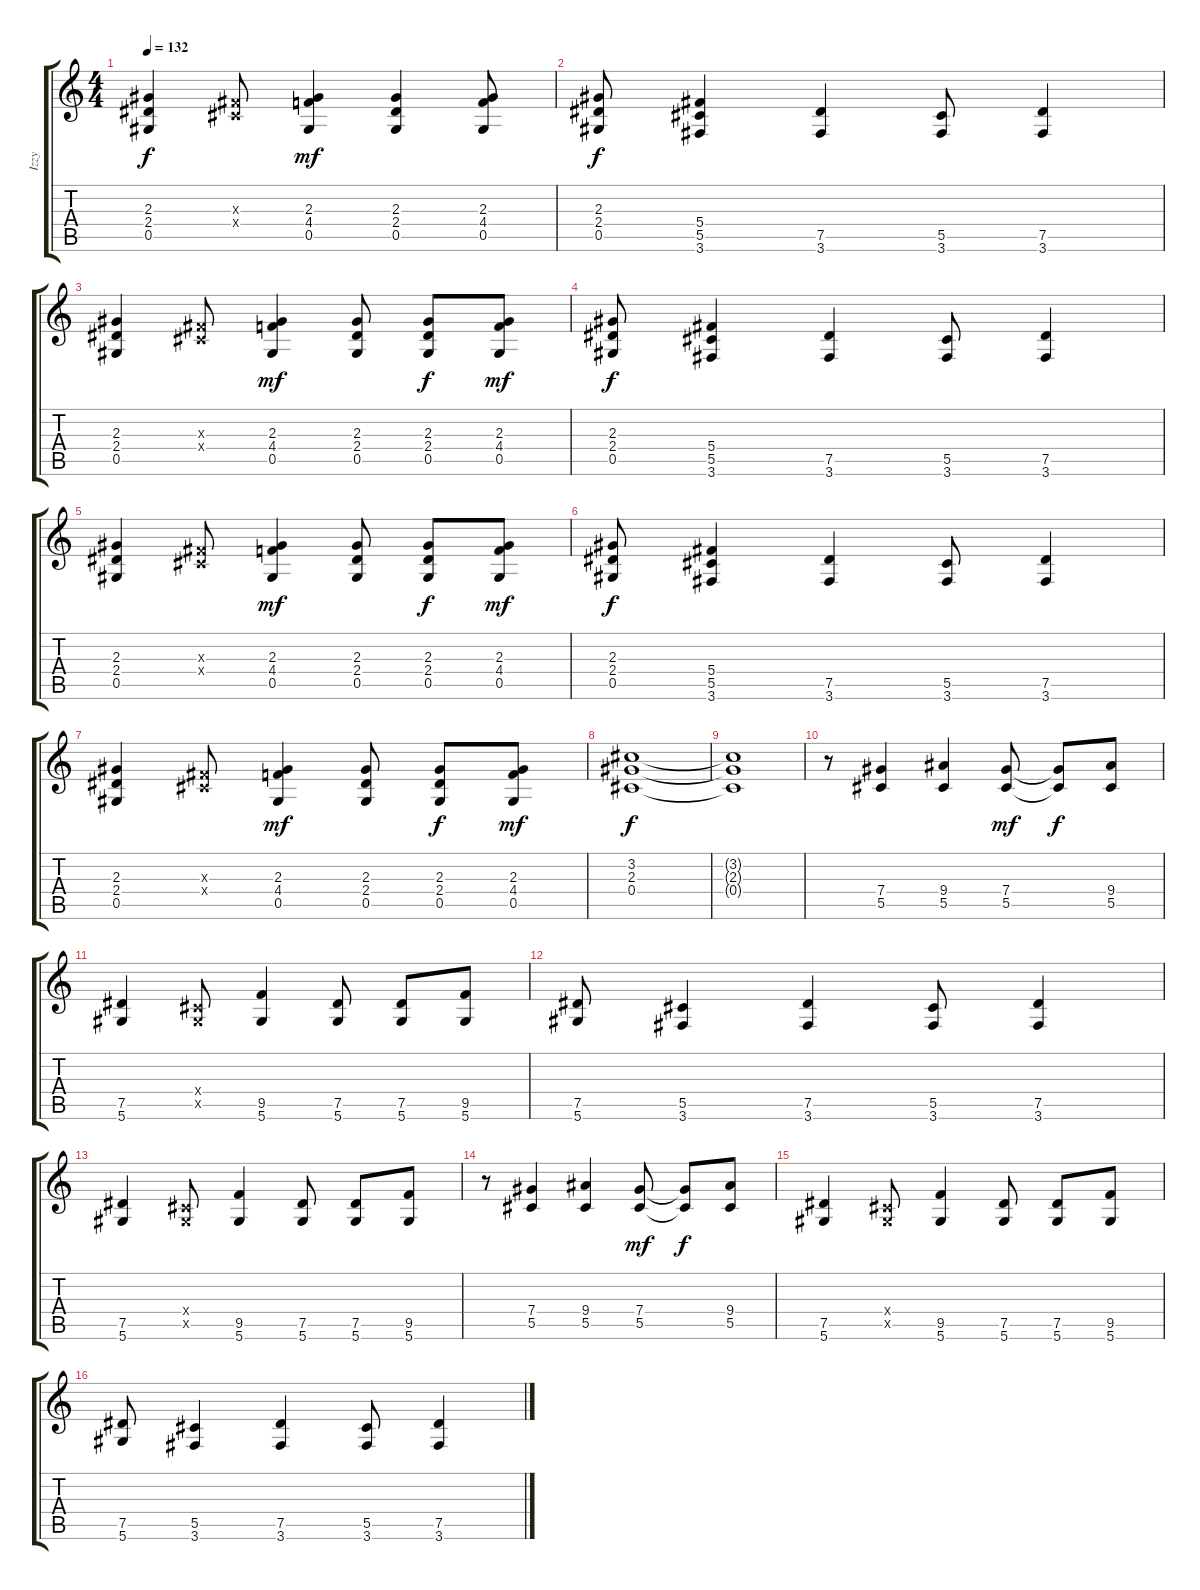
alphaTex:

\track ("Izzy" "Izzy") {instrument distortionguitar}
\staff {score tabs}
\tuning (Eb4 Bb3 Gb3 Db3 Ab2 Eb2) {hide}
\ts (4 4)
\tempo 132
\clef g2
\ks c
(2.3 2.4 0.5).4{dy f} (0.3{x} 0.4{x}).8 (2.3 4.4 0.5).4{dy mf} (2.3 2.4 0.5).4 (2.3 4.4 0.5).8 |
(2.3 2.4 0.5).8{dy f} (5.4 5.5 3.6).4 (7.5 3.6).4 (5.5 3.6).8 (7.5 3.6).4 |
(2.3 2.4 0.5).4 (0.3{x} 0.4{x}).8 (2.3 4.4 0.5).4{dy mf} (2.3 2.4 0.5).8 (2.3 2.4 0.5).8{dy f} (2.3 4.4 0.5).8{dy mf} |
(2.3 2.4 0.5).8{dy f} (5.4 5.5 3.6).4 (7.5 3.6).4 (5.5 3.6).8 (7.5 3.6).4 |
(2.3 2.4 0.5).4 (0.3{x} 0.4{x}).8 (2.3 4.4 0.5).4{dy mf} (2.3 2.4 0.5).8 (2.3 2.4 0.5).8{dy f} (2.3 4.4 0.5).8{dy mf} |
(2.3 2.4 0.5).8{dy f} (5.4 5.5 3.6).4 (7.5 3.6).4 (5.5 3.6).8 (7.5 3.6).4 |
(2.3 2.4 0.5).4 (0.3{x} 0.4{x}).8 (2.3 4.4 0.5).4{dy mf} (2.3 2.4 0.5).8 (2.3 2.4 0.5).8{dy f} (2.3 4.4 0.5).8{dy mf} |
(3.2 2.3 0.4).1{dy f} |
(3.2{t} 2.3{t} 0.4{t}).1 |
r.8 (7.4 5.5).4 (9.4 5.5).4 (7.4 5.5).8{dy mf} (7.4{t} 5.5{t}).8{dy f} (9.4 5.5).8 |
(7.5 5.6).4 (0.4{x} 0.5{x}).8 (9.5 5.6).4 (7.5 5.6).8 (7.5 5.6).8 (9.5 5.6).8 |
(7.5 5.6).8 (5.5 3.6).4 (7.5 3.6).4 (5.5 3.6).8 (7.5 3.6).4 |
(7.5 5.6).4 (0.4{x} 0.5{x}).8 (9.5 5.6).4 (7.5 5.6).8 (7.5 5.6).8 (9.5 5.6).8 |
r.8 (7.4 5.5).4 (9.4 5.5).4 (7.4 5.5).8{dy mf} (7.4{t} 5.5{t}).8{dy f} (9.4 5.5).8 |
(7.5 5.6).4 (0.4{x} 0.5{x}).8 (9.5 5.6).4 (7.5 5.6).8 (7.5 5.6).8 (9.5 5.6).8 |
(7.5 5.6).8 (5.5 3.6).4 (7.5 3.6).4 (5.5 3.6).8 (7.5 3.6).4
